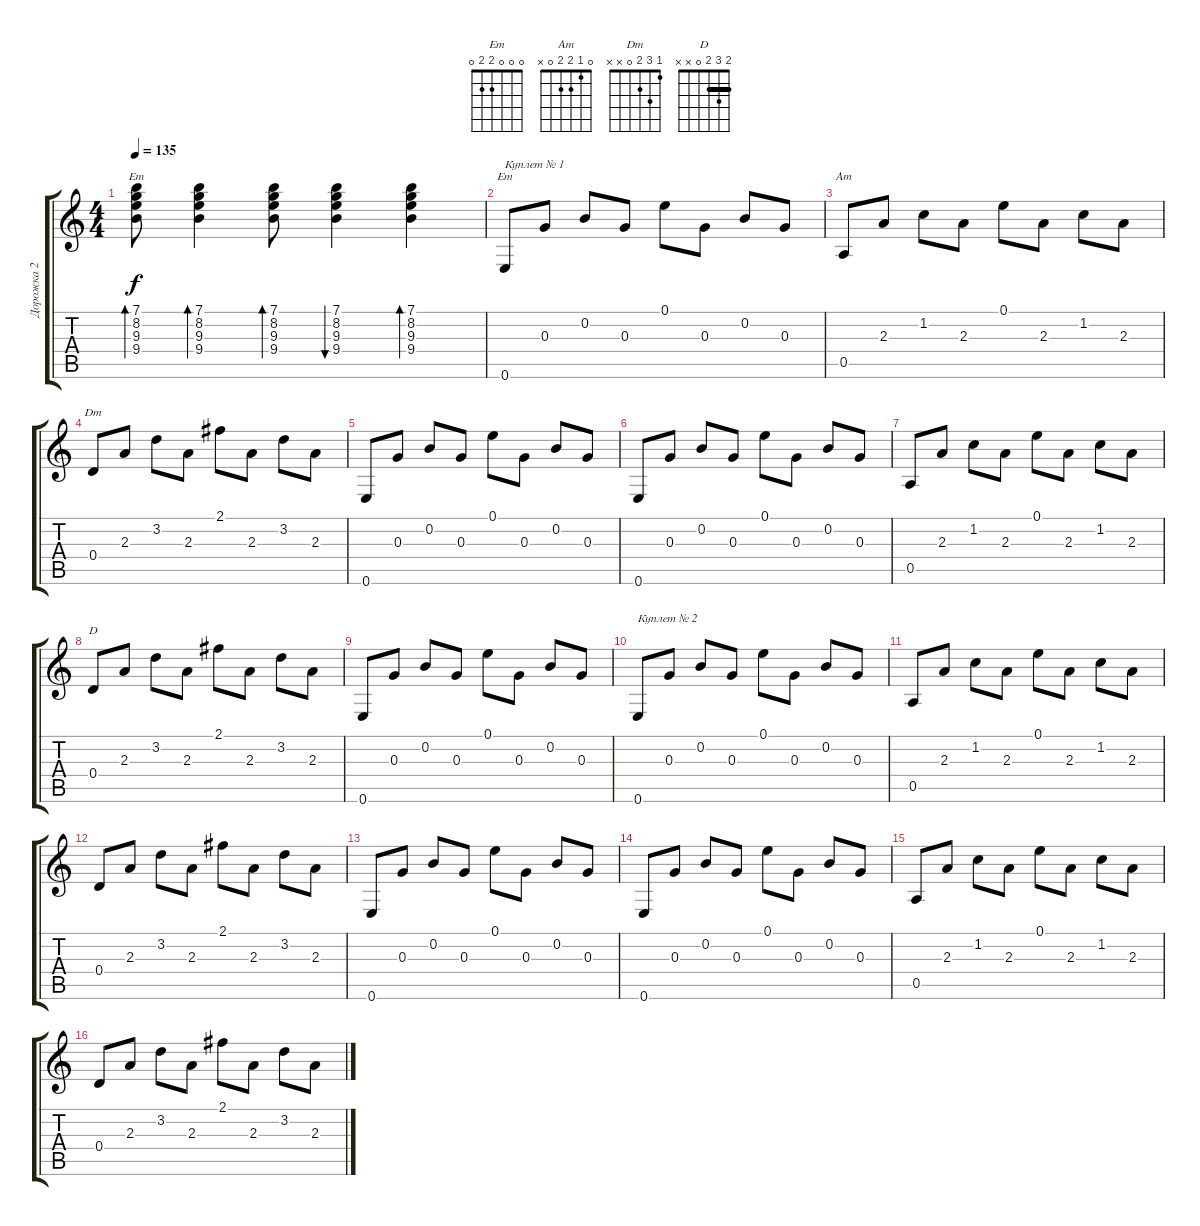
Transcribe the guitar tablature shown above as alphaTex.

\track ("Дорожка 2" "Дорожка 2") {instrument electricguitarjazz}
\staff {score tabs}
\tuning (E4 B3 G3 D3 A2 E2) {hide}
\chord ("Em" 7 8 9 9 7 7) {firstfret 7 barre 7}
\chord ("Em" 0 0 0 2 2 0)
\chord ("Am" 0 1 2 2 0 x)
\chord ("Dm" 1 3 2 0 x x)
\chord ("D" 2 3 2 0 x x) {barre 2}
\ts (4 4)
\tempo 135
\clef g2
\ks c
(7.1 8.2 9.3 9.4).8{bd 60 ch "Em" dy f} (7.1 8.2 9.3 9.4).4{bd 60} (7.1 8.2 9.3 9.4).8{bd 60} (7.1 8.2 9.3 9.4).4{bu 60} (7.1 8.2 9.3 9.4).4{bd 60} |
0.6.8{ch "Em" txt "Куплет № 1"} 0.3.8 0.2.8 0.3.8 0.1.8 0.3.8 0.2.8 0.3.8 |
0.5.8{ch "Am"} 2.3.8 1.2.8 2.3.8 0.1.8 2.3.8 1.2.8 2.3.8 |
0.4.8{ch "Dm"} 2.3.8 3.2.8 2.3.8 2.1.8 2.3.8 3.2.8 2.3.8 |
0.6.8 0.3.8 0.2.8 0.3.8 0.1.8 0.3.8 0.2.8 0.3.8 |
0.6.8 0.3.8 0.2.8 0.3.8 0.1.8 0.3.8 0.2.8 0.3.8 |
0.5.8 2.3.8 1.2.8 2.3.8 0.1.8 2.3.8 1.2.8 2.3.8 |
0.4.8{ch "D"} 2.3.8 3.2.8 2.3.8 2.1.8 2.3.8 3.2.8 2.3.8 |
0.6.8 0.3.8 0.2.8 0.3.8 0.1.8 0.3.8 0.2.8 0.3.8 |
0.6.8{txt "Куплет № 2"} 0.3.8 0.2.8 0.3.8 0.1.8 0.3.8 0.2.8 0.3.8 |
0.5.8 2.3.8 1.2.8 2.3.8 0.1.8 2.3.8 1.2.8 2.3.8 |
0.4.8 2.3.8 3.2.8 2.3.8 2.1.8 2.3.8 3.2.8 2.3.8 |
0.6.8 0.3.8 0.2.8 0.3.8 0.1.8 0.3.8 0.2.8 0.3.8 |
0.6.8 0.3.8 0.2.8 0.3.8 0.1.8 0.3.8 0.2.8 0.3.8 |
0.5.8 2.3.8 1.2.8 2.3.8 0.1.8 2.3.8 1.2.8 2.3.8 |
0.4.8 2.3.8 3.2.8 2.3.8 2.1.8 2.3.8 3.2.8 2.3.8
